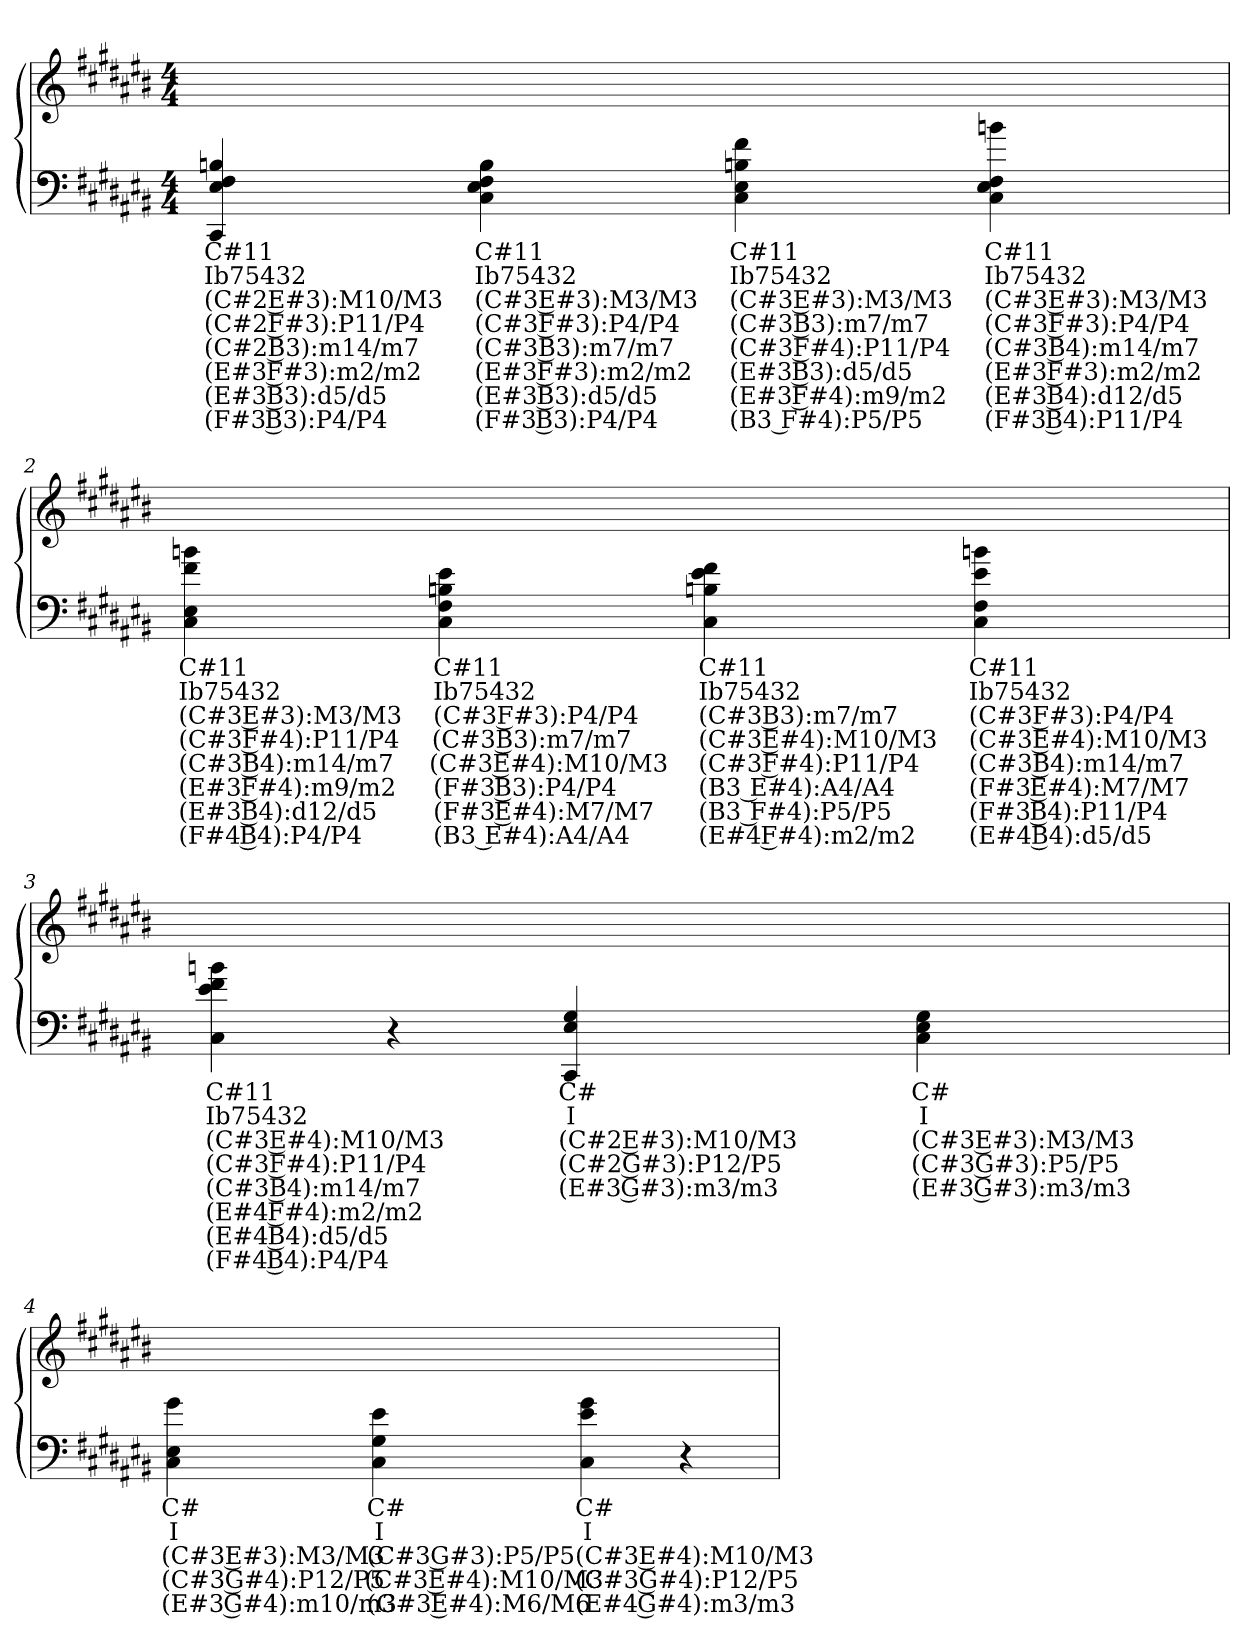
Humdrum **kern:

**kern	**text	**text	**text	**text	**text	**text	**text	**text	**kern
*part2	*part2	*part2	*part2	*part2	*part2	*part2	*part2	*part2	*part1
*staff2	*staff2	*staff2	*staff2	*staff2	*staff2	*staff2	*staff2	*staff2	*staff1
*clefF4	*	*	*	*	*	*	*	*	*clefG2
*k[f#c#g#d#a#e#b#]	*	*	*	*	*	*	*	*	*k[f#c#g#d#a#e#b#]
*C#:	*	*	*	*	*	*	*	*	*C#:
*M4/4	*	*	*	*	*	*	*	*	*M4/4
*MM60	*	*	*	*	*	*	*	*	*MM60
=1	=1	=1	=1	=1	=1	=1	=1	=1	=1
4CC# 4E# 4F# 4Bn	C#11	Ib75432	(C#2 E#3):M10/M3	(C#2 F#3):P11/P4	(C#2 B3):m14/m7	(E#3 F#3):m2/m2	(E#3 B3):d5/d5	(F#3 B3):P4/P4	1ryy
4C# 4E# 4F# 4B	C#11	Ib75432	(C#3 E#3):M3/M3	(C#3 F#3):P4/P4	(C#3 B3):m7/m7	(E#3 F#3):m2/m2	(E#3 B3):d5/d5	(F#3 B3):P4/P4	.
4C# 4E# 4Bn 4f#	C#11	Ib75432	(C#3 E#3):M3/M3	(C#3 B3):m7/m7	(C#3 F#4):P11/P4	(E#3 B3):d5/d5	(E#3 F#4):m9/m2	(B3 F#4):P5/P5	.
4C# 4E# 4F# 4bn	C#11	Ib75432	(C#3 E#3):M3/M3	(C#3 F#3):P4/P4	(C#3 B4):m14/m7	(E#3 F#3):m2/m2	(E#3 B4):d12/d5	(F#3 B4):P11/P4	.
=2	=2	=2	=2	=2	=2	=2	=2	=2	=2
4C# 4E# 4f# 4bn	C#11	Ib75432	(C#3 E#3):M3/M3	(C#3 F#4):P11/P4	(C#3 B4):m14/m7	(E#3 F#4):m9/m2	(E#3 B4):d12/d5	(F#4 B4):P4/P4	1ryy
4C# 4F# 4Bn 4e#	C#11	Ib75432	(C#3 F#3):P4/P4	(C#3 B3):m7/m7	(C#3 E#4):M10/M3	(F#3 B3):P4/P4	(F#3 E#4):M7/M7	(B3 E#4):A4/A4	.
4C# 4Bn 4e# 4f#	C#11	Ib75432	(C#3 B3):m7/m7	(C#3 E#4):M10/M3	(C#3 F#4):P11/P4	(B3 E#4):A4/A4	(B3 F#4):P5/P5	(E#4 F#4):m2/m2	.
4C# 4F# 4e# 4bn	C#11	Ib75432	(C#3 F#3):P4/P4	(C#3 E#4):M10/M3	(C#3 B4):m14/m7	(F#3 E#4):M7/M7	(F#3 B4):P11/P4	(E#4 B4):d5/d5	.
=3	=3	=3	=3	=3	=3	=3	=3	=3	=3
4C# 4e# 4f# 4bn	C#11	Ib75432	(C#3 E#4):M10/M3	(C#3 F#4):P11/P4	(C#3 B4):m14/m7	(E#4 F#4):m2/m2	(E#4 B4):d5/d5	(F#4 B4):P4/P4	1ryy
4r	.	.	.	.	.	.	.	.	.
4CC# 4E# 4G#	C#	I	(C#2 E#3):M10/M3	(C#2 G#3):P12/P5	(E#3 G#3):m3/m3	.	.	.	.
4C# 4E# 4G#	C#	I	(C#3 E#3):M3/M3	(C#3 G#3):P5/P5	(E#3 G#3):m3/m3	.	.	.	.
=4	=4	=4	=4	=4	=4	=4	=4	=4	=4
4C# 4E# 4g#	C#	I	(C#3 E#3):M3/M3	(C#3 G#4):P12/P5	(E#3 G#4):m10/m3	.	.	.	1ryy
4C# 4G# 4e#	C#	I	(C#3 G#3):P5/P5	(C#3 E#4):M10/M3	(G#3 E#4):M6/M6	.	.	.	.
4C# 4e# 4g#	C#	I	(C#3 E#4):M10/M3	(C#3 G#4):P12/P5	(E#4 G#4):m3/m3	.	.	.	.
4r	.	.	.	.	.	.	.	.	.
=	=	=	=	=	=	=	=	=	=
*-	*-	*-	*-	*-	*-	*-	*-	*-	*-
